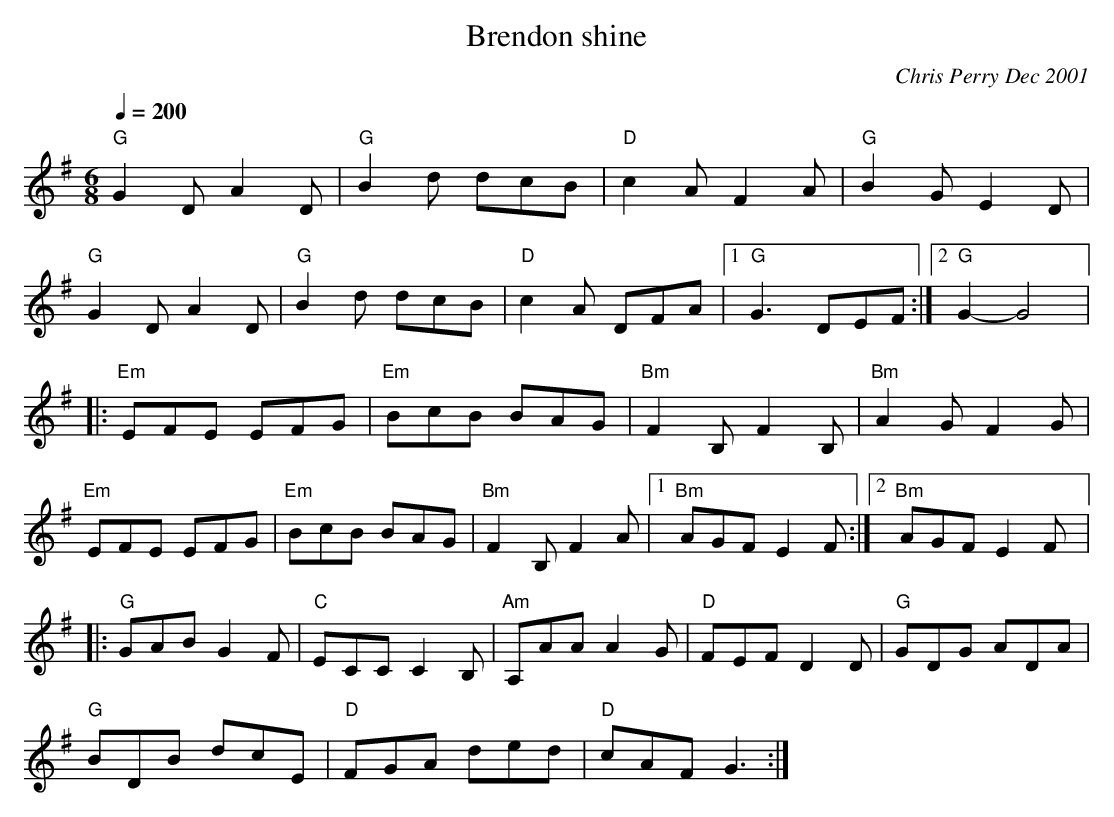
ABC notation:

X:1
T:Brendon shine
C:Chris Perry Dec 2001
M:6/8
L:1/8
Q:1/4=200
K:Gmaj
"G"G2DA2D|"G"B2d dcB |"D"c2AF2A|"G"B2GE2D|
"G"G2DA2D|"G"B2d dcB |"D"c2A DFA |1 "G"G3 DEF :|2"G"G2-G4|:
"Em"EFE EFG |"Em"BcB BAG |"Bm"F2B,F2B,|"Bm"A2GF2G|
"Em" EFE EFG|"Em" BcB BAG |"Bm"F2B,F2A|1 "Bm"AGF E2F:|2"Bm"AGF E2F|:
"G"GAB G2F|"C"ECC C2B,|"Am"A,AA  A2G|"D"FEF D2D|"G"GDG ADA |
"G"BDB dcE |"D"FGA ded |"D"cAF G3:|
